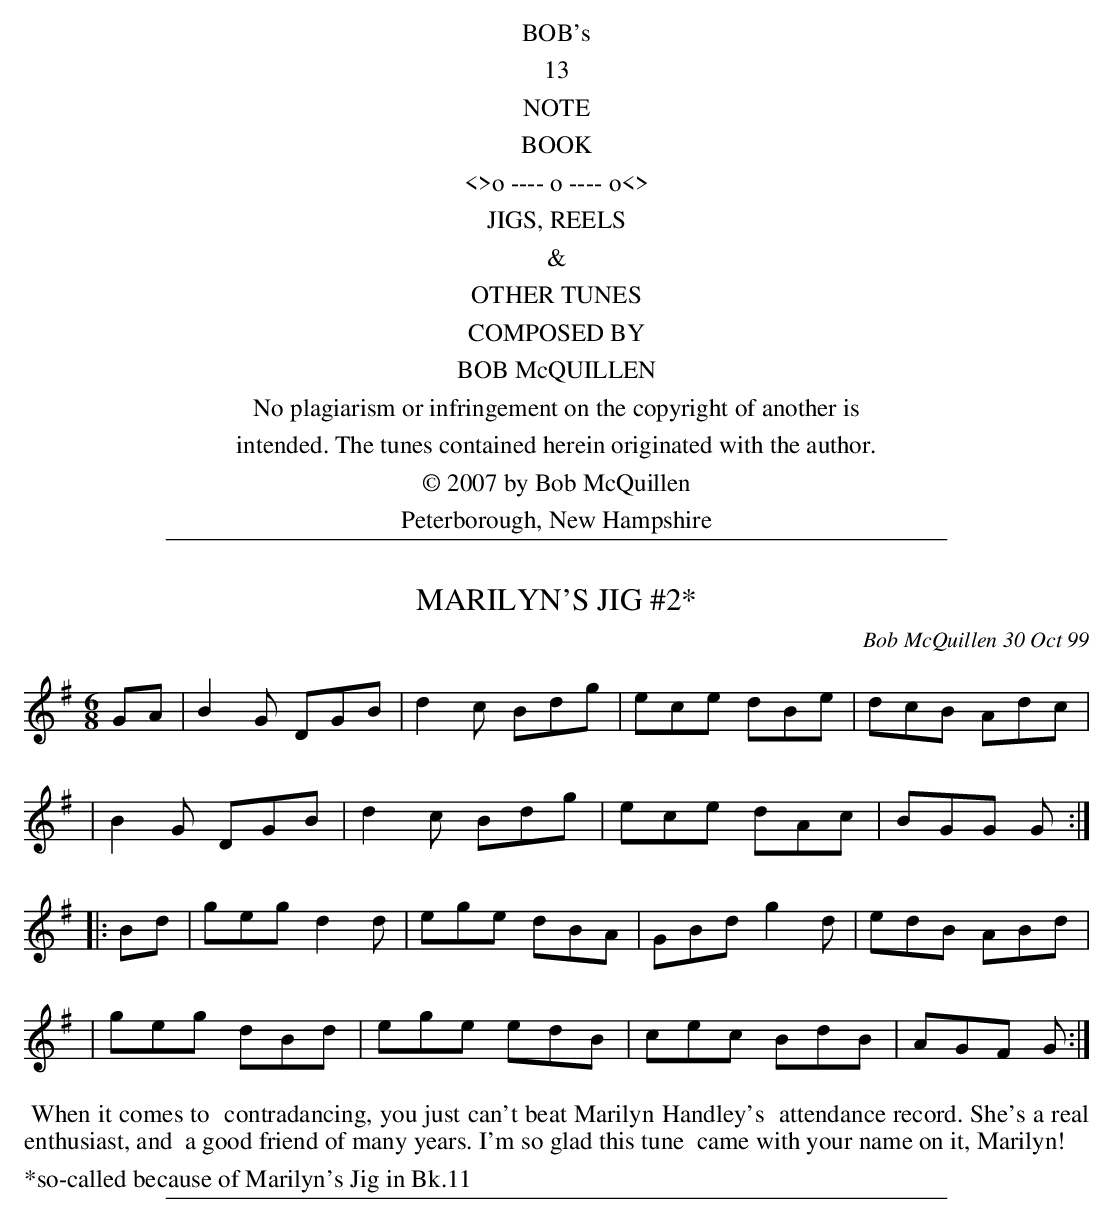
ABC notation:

X:1
T: MARILYN'S JIG #2*
C: Bob McQuillen 30 Oct 99
M: 6/8
L: 1/8
K: G
GA \
| B2G DGB | d2c Bdg | ece dBe | dcB Adc |
| B2G DGB | d2c Bdg | ece dAc | BGG G :|
|: Bd \
| geg d2d | ege dBA | GBd g2d | edB ABd |
| geg dBd | ege edB | cec BdB | AGF G :|
